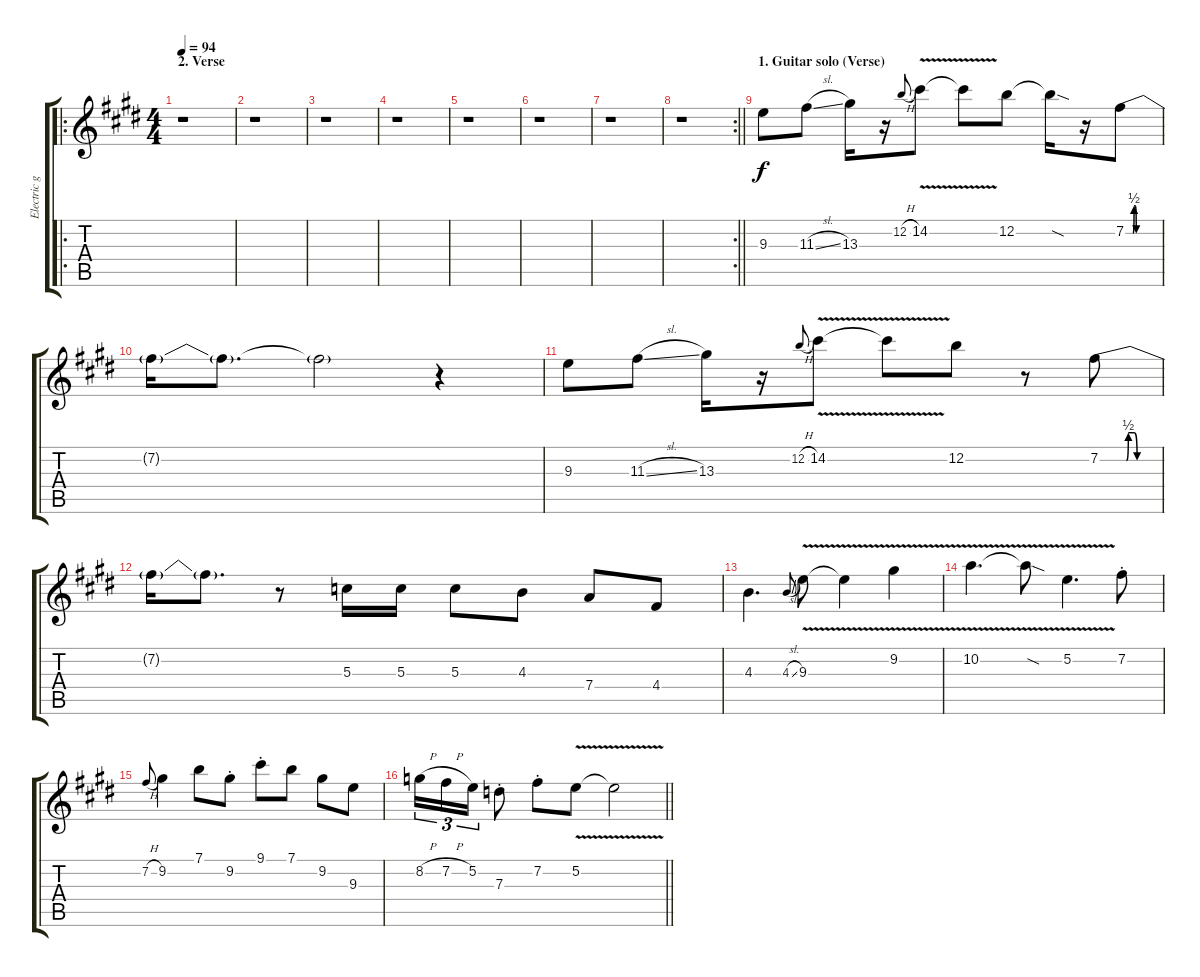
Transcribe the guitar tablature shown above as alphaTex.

\track ("Electric guitar: 1. solo, Low" "Electric g") {instrument overdrivenguitar}
\staff {score tabs}
\tuning (E4 B3 G3 D3 A2 E2) {hide}
\ro
\ts (4 4)
\section ("" "2. Verse")
\tempo 94
\clef g2
\ks e
r.1{dy f} |
r.1 |
r.1 |
r.1 |
r.1 |
r.1 |
r.1 |
\rc 2
\barLineRight lightlight
r.1 |
\section ("" "1. Guitar solo (Verse)")
9.3.8 11.3{sl}.8 13.3.16 r.16 12.2{h}.8{gr onbeat} 14.2{v}.8 14.2{v t}.8 12.2.8 12.2{sod t}.16 r.16 7.2{be (custom 0 0 13 0 15 2 17 2 19 0 60 0)}.8 |
7.2{t}.16 7.2{t}.8{d} 7.2{t}.2 r.4 |
9.3.8 11.3{sl}.8 13.3.16 r.16 12.2{h}.8{gr onbeat} 14.2{v}.8 14.2{v t}.8 12.2.8 r.8 7.2{be (custom 0 0 27 0 29 2 35 2 38 0 60 0)}.8 |
7.2{t}.16 7.2{t}.8{d} r.8 5.3.16 5.3.16 5.3.8 4.3.8 7.4.8 4.4.8 |
4.3.4{d} 4.3{sl}.8{gr onbeat} 9.3{v}.8 9.3{t}.4 9.2{v}.4 |
10.2{v}.4{d} 10.2{sod t}.8 5.2{v}.4{d} 7.2{st}.8 |
7.2{h}.8{gr onbeat} 9.2.4 7.1.8 9.2{st}.8 9.1{st}.8 7.1.8 9.2.8 9.3.8 |
\barLineRight lightlight
8.2{h}.16{tu (3 2)} 7.2{h}.16{tu (3 2)} 5.2.16{tu (3 2)} 7.3{st}.8 7.2{st}.8 5.2{v}.8 5.2{t}.2
